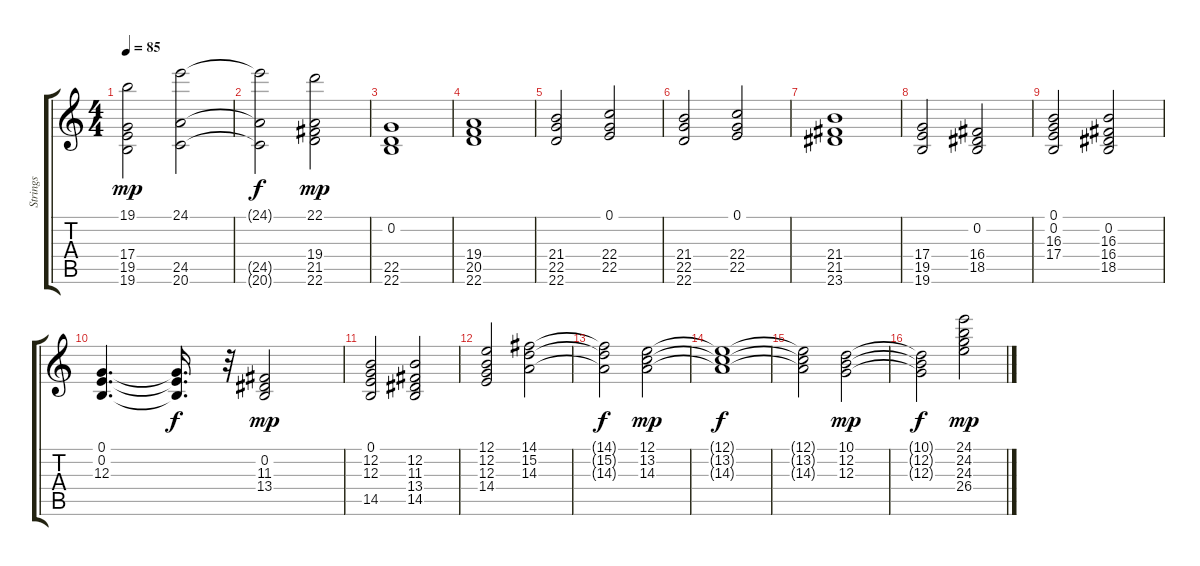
\track ("Strings" "Strings") {instrument stringensemble2}
\staff {score tabs}
\tuning (E4 B3 G3 D3 A2 E2) {hide}
\ts (4 4)
\tempo 85
\clef g2
\ks c
(19.1 17.4 19.5 19.6).2{dy mp} (24.1 24.5 20.6).2 |
(24.1{t} 24.5{t} 20.6{t}).2{dy f} (22.1 19.4 21.5 22.6).2{dy mp} |
(0.2 22.5 22.6).1 |
(19.4 20.5 22.6).1 |
(21.4 22.5 22.6).2 (0.1 22.4 22.5).2 |
(21.4 22.5 22.6).2 (0.1 22.4 22.5).2 |
(21.4 21.5 23.6).1 |
(17.4 19.5 19.6).2 (0.2 16.4 18.5).2 |
(0.1 0.2 16.3 17.4).2 (0.2 16.3 16.4 18.5).2 |
(0.1 0.2 12.3).4{d} (0.1{t} 0.2{t} 12.3{t}).16{d dy f} r.32 (0.2 11.3 13.4).2{dy mp} |
(0.1 12.2 12.3 14.5).2 (12.2 11.3 13.4 14.5).2 |
(12.1 12.2 12.3 14.4).2 (14.1 15.2 14.3).2 |
(14.1{t} 15.2{t} 14.3{t}).2{dy f} (12.1 13.2 14.3).2{dy mp} |
(12.1{t} 13.2{t} 14.3{t}).1{dy f} |
(12.1{t} 13.2{t} 14.3{t}).2 (10.1 12.2 12.3).2{dy mp} |
(10.1{t} 12.2{t} 12.3{t}).2{dy f} (24.1 24.2 24.3 26.4).2{dy mp}
